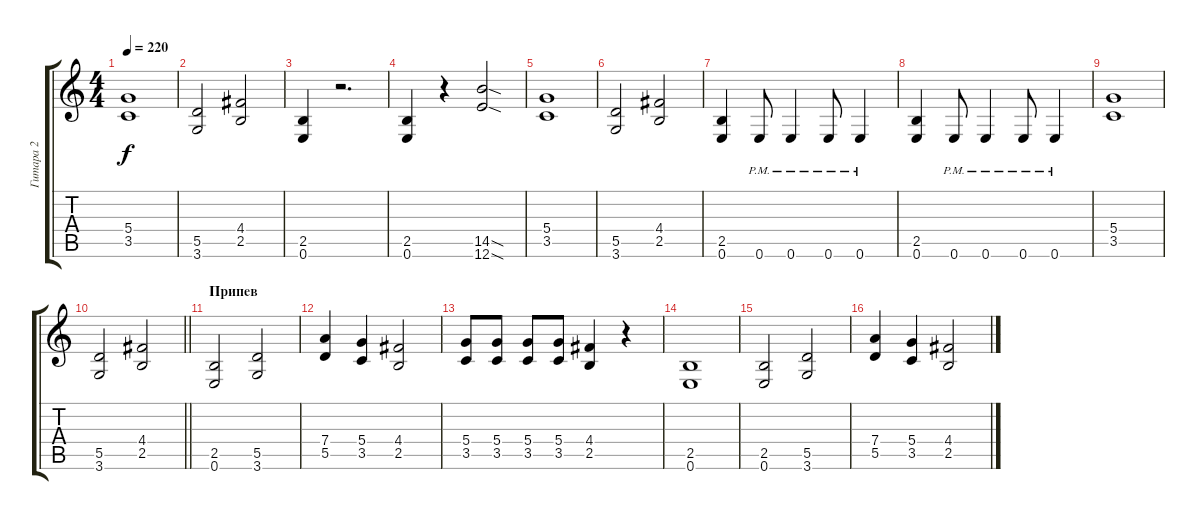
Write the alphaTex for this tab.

\track ("Гитара 2" "Гитара 2") {instrument overdrivenguitar}
\staff {score tabs}
\tuning (E4 B3 G3 D3 A2 E2) {hide}
\ts (4 4)
\tempo 220
\clef g2
\ks c
(5.4 3.5).1{dy f} |
(5.5 3.6).2 (4.4 2.5).2 |
(2.5 0.6).4 r.2{d} |
(2.5 0.6).4 r.4 (14.5{sod} 12.6{sod}).2 |
(5.4 3.5).1 |
(5.5 3.6).2 (4.4 2.5).2 |
(2.5 0.6).4 0.6{pm}.8 0.6{pm}.4 0.6{pm}.8 0.6{pm}.4 |
(2.5 0.6).4 0.6{pm}.8 0.6{pm}.4 0.6{pm}.8 0.6{pm}.4 |
(5.4 3.5).1 |
\barLineRight lightlight
(5.5 3.6).2 (4.4 2.5).2 |
\section ("" "Припев")
(2.5 0.6).2 (5.5 3.6).2 |
(7.4 5.5).4 (5.4 3.5).4 (4.4 2.5).2 |
(5.4 3.5).8 (5.4 3.5).8 (5.4 3.5).8 (5.4 3.5).8 (4.4 2.5).4 r.4 |
(2.5 0.6).1 |
(2.5 0.6).2 (5.5 3.6).2 |
(7.4 5.5).4 (5.4 3.5).4 (4.4 2.5).2
